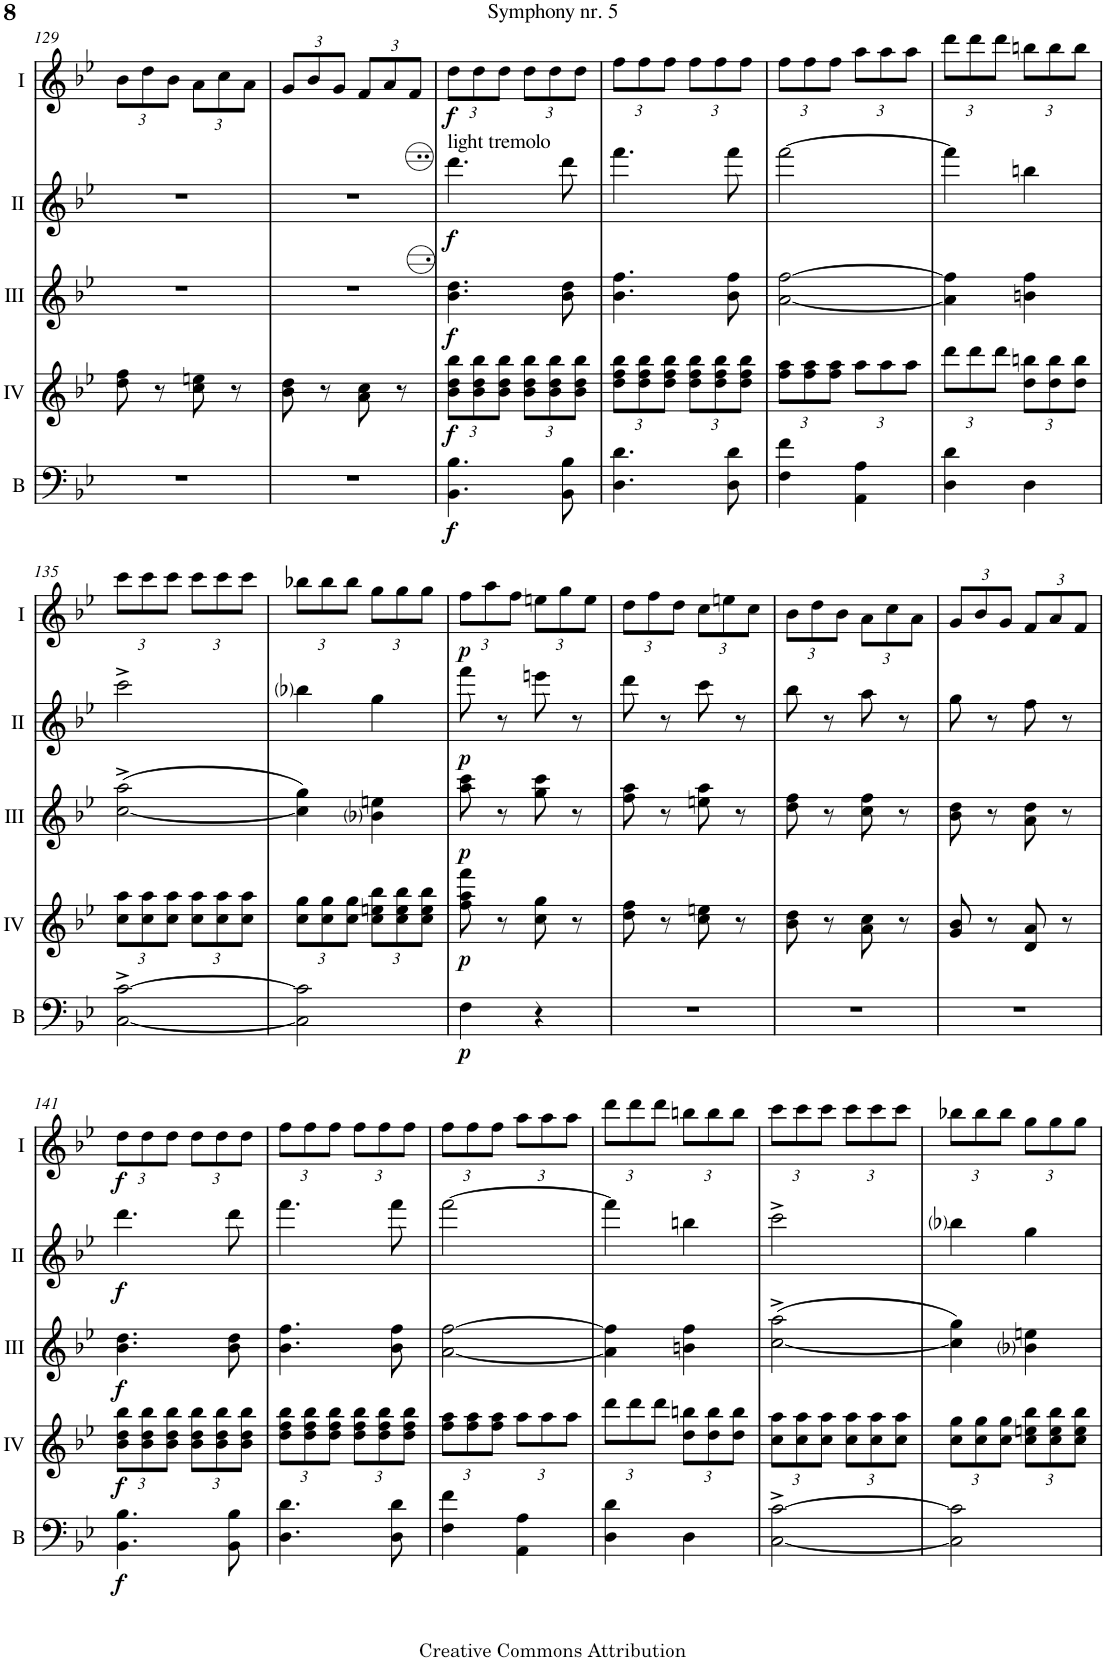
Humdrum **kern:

**kern	**dynam	**kern	**dynam	**kern	**dynam	**kern	**dynam	**kern	**dynam
*part5	*part5	*part4	*part4	*part3	*part3	*part2	*part2	*part1	*part1
*staff5	*staff5	*staff4	*staff4	*staff3	*staff3	*staff2	*staff2	*staff1	*staff1
*I"Bass	*	*I"Acc. 4	*	*I"Acc. 3	*	*I"Acc. 2	*	*I"Acc. 1	*
*I'B	*	*	*	*	*	*	*	*	*
!!LO:PB:g=z
*clefF4	*	*clefG2	*	*clefG2	*	*clefG2	*	*clefG2	*
*Trd7c12	*	*Trd7c12	*	*	*	*Trd7c12	*	*	*
*k[b-e-]	*	*k[b-e-]	*	*k[b-e-]	*	*k[b-e-]	*	*k[b-e-]	*
*M2/4	*	*M2/4	*	*M2/4	*	*M2/4	*	*M2/4	*
*	*	*	*	*	*	*	*	*Xbrackettup	*
=129	=129	=129	=129	=129	=129	=129	=129	=129	=129
2r	.	8dd\ 8ff\	.	2r	.	2r	.	12b-\L	.
.	.	.	.	.	.	.	.	12dd\	.
.	.	8r	.	.	.	.	.	.	.
.	.	.	.	.	.	.	.	12b-\J	.
.	.	8cc\ 8een\	.	.	.	.	.	12a\L	.
.	.	.	.	.	.	.	.	12cc\	.
.	.	8r	.	.	.	.	.	.	.
.	.	.	.	.	.	.	.	12a\J	.
=130	=130	=130	=130	=130	=130	=130	=130	=130	=130
2r	.	8b-\ 8dd\	.	2r	.	2r	.	12g/L	.
.	.	.	.	.	.	.	.	12b-/	.
.	.	8r	.	.	.	.	.	.	.
.	.	.	.	.	.	.	.	12g/J	.
.	.	8a\ 8cc\	.	.	.	.	.	12f/L	.
.	.	.	.	.	.	.	.	12a/	.
.	.	8r	.	.	.	.	.	.	.
.	.	.	.	.	.	.	.	12f/J	.
=131	=131	=131	=131	=131	=131	=131	=131	=131	=131
*	*	*Xbrackettup	*	*	*	*	*	*	*
!	!	!	!	!	!	!LO:TX:a:t=light tremolo	!	!	!
!	!LO:DY:b	!	!LO:DY:b	!	!LO:DY:b	!	!LO:DY:b	!	!LO:DY:b
4.BB-\ 4.B-\	f	12b-\ 12dd\ 12bb-\L	f	4.b-\ 4.dd\	f	4.dddd\	f	12dd\L	f
.	.	12b-\ 12dd\ 12bb-\	.	.	.	.	.	12dd\	.
.	.	12b-\ 12dd\ 12bb-\J	.	.	.	.	.	12dd\J	.
.	.	12b-\ 12dd\ 12bb-\L	.	.	.	.	.	12dd\L	.
.	.	12b-\ 12dd\ 12bb-\	.	.	.	.	.	12dd\	.
8BB-\ 8B-\	.	.	.	8b-\ 8dd\	.	8dddd\	.	.	.
.	.	12b-\ 12dd\ 12bb-\J	.	.	.	.	.	12dd\J	.
=132	=132	=132	=132	=132	=132	=132	=132	=132	=132
4.D\ 4.d\	.	12dd\ 12ff\ 12bb-\L	.	4.b-\ 4.ff\	.	4.ffff\	.	12ff\L	.
.	.	12dd\ 12ff\ 12bb-\	.	.	.	.	.	12ff\	.
.	.	12dd\ 12ff\ 12bb-\J	.	.	.	.	.	12ff\J	.
.	.	12dd\ 12ff\ 12bb-\L	.	.	.	.	.	12ff\L	.
.	.	12dd\ 12ff\ 12bb-\	.	.	.	.	.	12ff\	.
8D\ 8d\	.	.	.	8b-\ 8ff\	.	8ffff\	.	.	.
.	.	12dd\ 12ff\ 12bb-\J	.	.	.	.	.	12ff\J	.
=133	=133	=133	=133	=133	=133	=133	=133	=133	=133
4F\ 4f\	.	12ff\ 12aa\L	.	[2a\ [2ff\	.	[2ffff\	.	12ff\L	.
.	.	12ff\ 12aa\	.	.	.	.	.	12ff\	.
.	.	12ff\ 12aa\J	.	.	.	.	.	12ff\J	.
4AA\ 4A\	.	12aa\L	.	.	.	.	.	12aa\L	.
.	.	12aa\	.	.	.	.	.	12aa\	.
.	.	12aa\J	.	.	.	.	.	12aa\J	.
=134	=134	=134	=134	=134	=134	=134	=134	=134	=134
4D\ 4d\	.	12ddd\L	.	4a\] 4ff\]	.	4ffff\]	.	12ddd\L	.
.	.	12ddd\	.	.	.	.	.	12ddd\	.
.	.	12ddd\J	.	.	.	.	.	12ddd\J	.
4D\	.	12dd\ 12bbn\L	.	4bn\ 4ff\	.	4bbbn\	.	12bbn\L	.
.	.	12dd\ 12bb\	.	.	.	.	.	12bb\	.
.	.	12dd\ 12bb\J	.	.	.	.	.	12bb\J	.
!!LO:LB:g=z
=135	=135	=135	=135	=135	=135	=135	=135	=135	=135
[2C\^ [2c\^	.	12cc\ 12aa\L	.	([2cc\^ 2aa\^	.	2cccc^\	.	12ccc\L	.
.	.	12cc\ 12aa\	.	.	.	.	.	12ccc\	.
.	.	12cc\ 12aa\J	.	.	.	.	.	12ccc\J	.
.	.	12cc\ 12aa\L	.	.	.	.	.	12ccc\L	.
.	.	12cc\ 12aa\	.	.	.	.	.	12ccc\	.
.	.	12cc\ 12aa\J	.	.	.	.	.	12ccc\J	.
=136	=136	=136	=136	=136	=136	=136	=136	=136	=136
2C\] 2c\]	.	12cc\ 12gg\L	.	4cc\] 4gg\)	.	4bbb-i\	.	12bb-X\L	.
.	.	12cc\ 12gg\	.	.	.	.	.	12bb-\	.
.	.	12cc\ 12gg\J	.	.	.	.	.	12bb-\J	.
.	.	12cc\ 12een\ 12bb-\L	.	4b-i\ 4een\	.	4ggg\	.	12gg\L	.
.	.	12cc\ 12ee\ 12bb-\	.	.	.	.	.	12gg\	.
.	.	12cc\ 12ee\ 12bb-\J	.	.	.	.	.	12gg\J	.
=137	=137	=137	=137	=137	=137	=137	=137	=137	=137
!	!LO:DY:b	!	!LO:DY:b	!	!LO:DY:b	!	!LO:DY:b	!	!LO:DY:b
4F\	p	8ff\ 8aa\ 8fff\	p	8aa\ 8ccc\	p	8ffff\	p	12ff\L	p
.	.	.	.	.	.	.	.	12aa\	.
.	.	8r	.	8r	.	8r	.	.	.
.	.	.	.	.	.	.	.	12ff\J	.
4r	.	8cc\ 8gg\	.	8gg\ 8ccc\	.	8eeeen\	.	12een\L	.
.	.	.	.	.	.	.	.	12gg\	.
.	.	8r	.	8r	.	8r	.	.	.
.	.	.	.	.	.	.	.	12ee\J	.
=138	=138	=138	=138	=138	=138	=138	=138	=138	=138
2r	.	8dd\ 8ff\	.	8ff\ 8aa\	.	8dddd\	.	12dd\L	.
.	.	.	.	.	.	.	.	12ff\	.
.	.	8r	.	8r	.	8r	.	.	.
.	.	.	.	.	.	.	.	12dd\J	.
.	.	8cc\ 8een\	.	8een\ 8aa\	.	8cccc\	.	12cc\L	.
.	.	.	.	.	.	.	.	12een\	.
.	.	8r	.	8r	.	8r	.	.	.
.	.	.	.	.	.	.	.	12cc\J	.
=139	=139	=139	=139	=139	=139	=139	=139	=139	=139
2r	.	8b-\ 8dd\	.	8dd\ 8ff\	.	8bbb-\	.	12b-\L	.
.	.	.	.	.	.	.	.	12dd\	.
.	.	8r	.	8r	.	8r	.	.	.
.	.	.	.	.	.	.	.	12b-\J	.
.	.	8a\ 8cc\	.	8cc\ 8ff\	.	8aaa\	.	12a\L	.
.	.	.	.	.	.	.	.	12cc\	.
.	.	8r	.	8r	.	8r	.	.	.
.	.	.	.	.	.	.	.	12a\J	.
=140	=140	=140	=140	=140	=140	=140	=140	=140	=140
2r	.	8g/ 8b-/	.	8b-\ 8dd\	.	8ggg\	.	12g/L	.
.	.	.	.	.	.	.	.	12b-/	.
.	.	8r	.	8r	.	8r	.	.	.
.	.	.	.	.	.	.	.	12g/J	.
.	.	8d/ 8a/	.	8a\ 8dd\	.	8fff\	.	12f/L	.
.	.	.	.	.	.	.	.	12a/	.
.	.	8r	.	8r	.	8r	.	.	.
.	.	.	.	.	.	.	.	12f/J	.
!!LO:LB:g=z
=141	=141	=141	=141	=141	=141	=141	=141	=141	=141
!	!LO:DY:b	!	!LO:DY:b	!	!LO:DY:b	!	!LO:DY:b	!	!LO:DY:b
4.BB-\ 4.B-\	f	12b-\ 12dd\ 12bb-\L	f	4.b-\ 4.dd\	f	4.dddd\	f	12dd\L	f
.	.	12b-\ 12dd\ 12bb-\	.	.	.	.	.	12dd\	.
.	.	12b-\ 12dd\ 12bb-\J	.	.	.	.	.	12dd\J	.
.	.	12b-\ 12dd\ 12bb-\L	.	.	.	.	.	12dd\L	.
.	.	12b-\ 12dd\ 12bb-\	.	.	.	.	.	12dd\	.
8BB-\ 8B-\	.	.	.	8b-\ 8dd\	.	8dddd\	.	.	.
.	.	12b-\ 12dd\ 12bb-\J	.	.	.	.	.	12dd\J	.
=142	=142	=142	=142	=142	=142	=142	=142	=142	=142
4.D\ 4.d\	.	12dd\ 12ff\ 12bb-\L	.	4.b-\ 4.ff\	.	4.ffff\	.	12ff\L	.
.	.	12dd\ 12ff\ 12bb-\	.	.	.	.	.	12ff\	.
.	.	12dd\ 12ff\ 12bb-\J	.	.	.	.	.	12ff\J	.
.	.	12dd\ 12ff\ 12bb-\L	.	.	.	.	.	12ff\L	.
.	.	12dd\ 12ff\ 12bb-\	.	.	.	.	.	12ff\	.
8D\ 8d\	.	.	.	8b-\ 8ff\	.	8ffff\	.	.	.
.	.	12dd\ 12ff\ 12bb-\J	.	.	.	.	.	12ff\J	.
=143	=143	=143	=143	=143	=143	=143	=143	=143	=143
4F\ 4f\	.	12ff\ 12aa\L	.	[2a\ [2ff\	.	[2ffff\	.	12ff\L	.
.	.	12ff\ 12aa\	.	.	.	.	.	12ff\	.
.	.	12ff\ 12aa\J	.	.	.	.	.	12ff\J	.
4AA\ 4A\	.	12aa\L	.	.	.	.	.	12aa\L	.
.	.	12aa\	.	.	.	.	.	12aa\	.
.	.	12aa\J	.	.	.	.	.	12aa\J	.
=144	=144	=144	=144	=144	=144	=144	=144	=144	=144
4D\ 4d\	.	12ddd\L	.	4a\] 4ff\]	.	4ffff\]	.	12ddd\L	.
.	.	12ddd\	.	.	.	.	.	12ddd\	.
.	.	12ddd\J	.	.	.	.	.	12ddd\J	.
4D\	.	12dd\ 12bbn\L	.	4bn\ 4ff\	.	4bbbn\	.	12bbn\L	.
.	.	12dd\ 12bb\	.	.	.	.	.	12bb\	.
.	.	12dd\ 12bb\J	.	.	.	.	.	12bb\J	.
=145	=145	=145	=145	=145	=145	=145	=145	=145	=145
[2C\^ [2c\^	.	12cc\ 12aa\L	.	([2cc\^ 2aa\^	.	2cccc^\	.	12ccc\L	.
.	.	12cc\ 12aa\	.	.	.	.	.	12ccc\	.
.	.	12cc\ 12aa\J	.	.	.	.	.	12ccc\J	.
.	.	12cc\ 12aa\L	.	.	.	.	.	12ccc\L	.
.	.	12cc\ 12aa\	.	.	.	.	.	12ccc\	.
.	.	12cc\ 12aa\J	.	.	.	.	.	12ccc\J	.
=146	=146	=146	=146	=146	=146	=146	=146	=146	=146
2C\] 2c\]	.	12cc\ 12gg\L	.	4cc\] 4gg\)	.	4bbb-i\	.	12bb-X\L	.
.	.	12cc\ 12gg\	.	.	.	.	.	12bb-\	.
.	.	12cc\ 12gg\J	.	.	.	.	.	12bb-\J	.
.	.	12cc\ 12een\ 12bb-\L	.	4b-i\ 4een\	.	4ggg\	.	12gg\L	.
.	.	12cc\ 12ee\ 12bb-\	.	.	.	.	.	12gg\	.
.	.	12cc\ 12ee\ 12bb-\J	.	.	.	.	.	12gg\J	.
=	=	=	=	=	=	=	=	=	=
*-	*-	*-	*-	*-	*-	*-	*-	*-	*-
